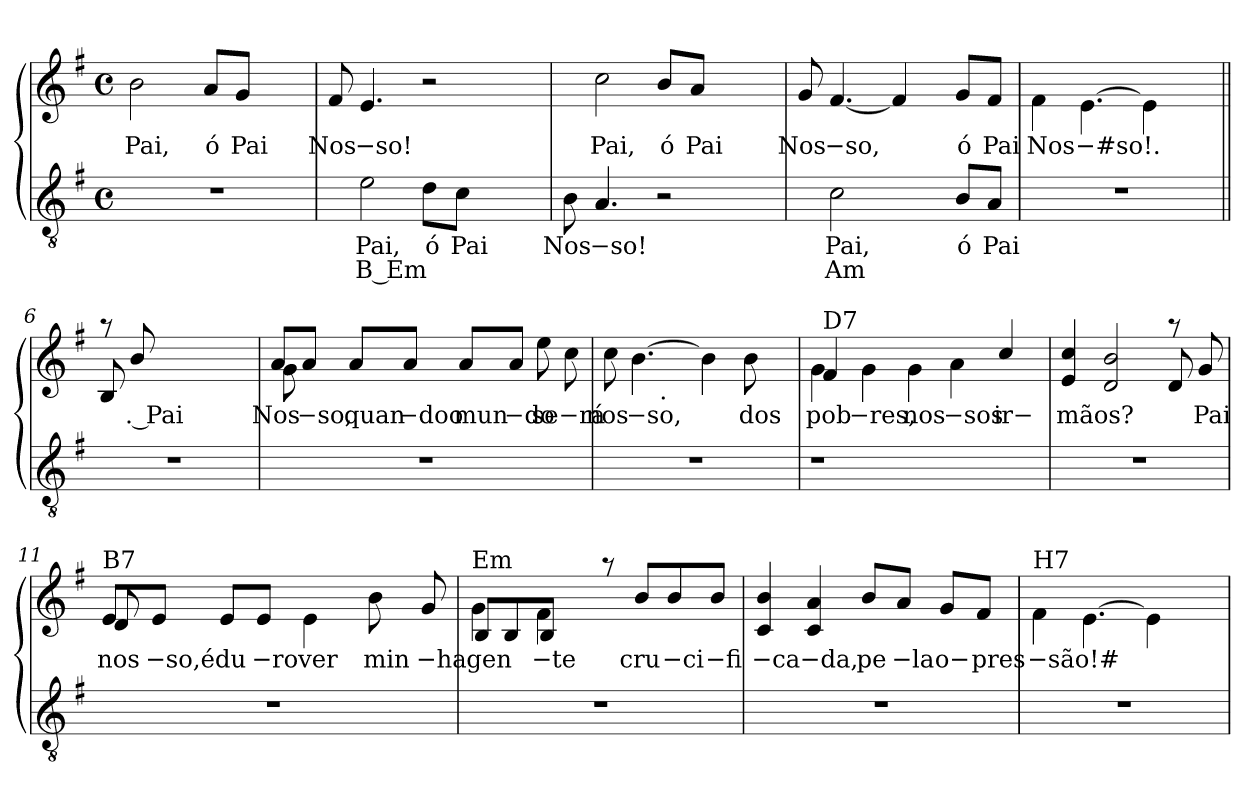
**kern	**text	**text	**kern	**text
*part2	*part2	*part2	*part1	*part1
*staff2	*staff2	*staff2	*staff1	*staff1
*clefGv2	*	*	*clefG2	*
*k[f#]	*	*	*k[f#]	*
*G:	*	*	*G:	*
*M4/4	*	*	*M4/4	*
*met(c)	*	*	*met(c)	*
=1	=1	=1	=1	=1
!LO:N:vis=1	!	!	!	!LO:LY:b
1r	.	.	2b\	Pai,
!	!	!	!	!LO:LY:b
.	.	.	8a/L	ó
!	!	!	!	!LO:LY:b
.	.	.	8g/J	Pai
.	.	.	4ryy	.
=2	=2	=2	=2	=2
*^	*	*	*	*
!	!	!	!	!	!LO:LY:b
8ryy	2ryy	.	.	8f#/	Nos
!	!	!LO:LY:b	!LO:LY:b	!	!LO:LY:b:rj
2e\	.	Pai,	B Em	4.e/	−so!
!	!	!LO:LY:b	!	!	!
.	8d\L	ó	.	2r	.
!	!	!LO:LY:b	!	!	!
4ryy	8c\J	Pai	.	.	.
.	4ryy	.	.	.	.
8ryy	.	.	.	.	.
*v	*v	*	*	*	*
=3	=3	=3	=3	=3
!	!LO:LY:b	!	!	!
*	*	*	*^	*
8B\	Nos	.	8ryy	2ryy	.
!	!LO:LY:b:rj	!	!	!	!LO:LY:b
4.A/	−so!	.	2cc\	.	Pai,
!	!	!	!	!	!LO:LY:b
2r	.	.	.	8b/L	ó
!	!	!	!	!	!LO:LY:b
.	.	.	4ryy	8a/J	Pai
.	.	.	.	4ryy	.
.	.	.	8ryy	.	.
*	*	*	*v	*v	*
=4	=4	=4	=4	=4
!	!	!	!	!LO:LY:b
8ryy	.	.	8g/	Nos
!	!LO:LY:b	!LO:LY:b	!	!LO:LY:b:rj
2c\	Pai,	Am	[<4.f#/	−so,
.	.	.	4f#/]	.
8ryy	.	.	.	.
!	!LO:LY:b	!	!	!LO:LY:b
8B/L	ó	.	8g/L	ó
!	!LO:LY:b	!	!	!LO:LY:b
8A/J	Pai	.	8f#/J	Pai
!!LO:LB:g=z
=5	=5	=5	=5	=5
!	!	!	!LO:N:head=solid	!LO:LY:b
1r	.	.	4f#\	Nos
!	!	!	!LO:N:head=solid	!LO:LY:b
.	.	.	[<4.e\	−#so!.
!	!	!	!LO:N:head=solid	!
.	.	.	4e\]	.
.	.	.	8ryy	.
=6||	=6||	=6||	=6||	=6||
*	*	*	*^	*
1r	.	.	8raa	8B/	.
!	!	!	!	!	!LO:LY:b:rj
.	.	.	8b/	2.ryy	. Pai
.	.	.	2.ryy	.	.
.	.	.	.	8ryy	.
=7	=7	=7	=7	=7	=7
!	!	!	!LO:N:head=solid	!	!LO:LY:b
1r	.	.	8a/L	8g\	Nos
!	!	!	!LO:N:head=solid	!	!LO:LY:b:rj
.	.	.	8a/J	2ryy	−so,
!	!	!	!LO:N:head=solid	!	!LO:LY:b
.	.	.	8a/L	.	quan
!	!	!	!LO:N:head=solid	!	!LO:LY:b:rj
.	.	.	8a/J	.	−doo
!	!	!	!LO:N:head=solid	!	!LO:LY:b
.	.	.	8a/L	.	mun
!	!	!	!LO:N:head=solid	!	!LO:LY:b:rj
.	.	.	8a/J	8ryy	−do
!	!	!	!	!	!LO:LY:b
.	.	.	4ryy	8ee\	se
!	!	!	!	!LO:N:head=solid	!LO:LY:b:rj
.	.	.	.	8cc\	−rá
=8	=8	=8	=8	=8	=8
!	!	!	!LO:N:head=solid	!	!LO:LY:b
1r	.	.	8cc\	4ryy	nos
!	!	!	!LO:N:head=solid	!	!LO:LY:b:rj
.	.	.	[>4.b\	.	−so,
!	!	!	!	!LO:TX:b:t=.	!
.	.	.	.	2.ryy	.
!	!	!	!LO:N:head=solid	!	!
.	.	.	4b\]	.	.
!	!	!	!LO:N:head=solid	!	!LO:LY:b
.	.	.	8b\	.	dos
.	.	.	8ryy	.	.
!!LO:LB:g=z
=9	=9	=9	=9	=9	=9
!	!	!	!	!LO:N:head=solid	!LO:LY:b
*	*	*	*	*^	*
1r	.	.	32ryy	4g\	4f#/	pob
!	!	!	!LO:TX:a:t=D7	!	!	!
.	.	.	1ryy	.	.	.
!	!	!	!	!LO:N:head=solid	!	!LO:LY:b:rj
.	.	.	.	4g\	1ryy	−res,
!	!	!	!	!LO:N:head=solid	!	!LO:LY:b
.	.	.	.	4g\	.	nos
!	!	!	!	!LO:N:head=solid	!	!LO:LY:b:rj
.	.	.	.	4a<\	.	−sos
!	!	!	!	!	!	!LO:LY:b
4ryy	.	.	.	4cc/	.	ir−
.	.	.	8..ryy	.	.	.
*	*	*	*v	*v	*v	*
=10	=10	=10	=10	=10
!	!	!	!LO:TX:a:t=G	!
!	!	!	!	!LO:LY:b
*	*	*	*^	*
1r	.	.	4e/ 4cc/	2.ryy	mãos?
.	.	.	2d/ 2b/	.	.
.	.	.	8raa	8d/	.
!	!	!	!	!	!LO:LY:b
.	.	.	8g/	8ryy	Pai
=11	=11	=11	=11	=11	=11
!	!	!	!LO:TX:a:t=B7	!	!
!	!	!	!LO:N:head=solid	!	!LO:LY:b
1r	.	.	8e/L	8d/	nos
!	!	!	!LO:N:head=solid	!	!LO:LY:b:rj
.	.	.	8e/J	2ryy	−so,é
!	!	!	!LO:N:head=solid	!	!LO:LY:b
.	.	.	8e/L	.	du
!	!	!	!LO:N:head=solid	!	!LO:LY:b:rj
.	.	.	8e/J	.	−ro
!	!	!	!LO:N:head=solid	!	!LO:LY:b
.	.	.	4e\	.	ver
.	.	.	.	8ryy	.
!	!	!	!	!	!LO:LY:b
.	.	.	4ryy	8b\	min
!	!	!	!	!LO:N:head=solid	!LO:LY:b:rj
.	.	.	.	8g/	−ha
!!LO:LB:g=z	!!
=12	=12	=12	=12	=12	=12
!	!	!	!LO:TX:a:t=Em	!	!
!	!	!	!LO:N:head=solid	!	!LO:LY:b
1r	.	.	4g\	8B/L	gen
.	.	.	.	8B/	.
!	!	!	!LO:N:head=solid	!	!LO:LY:b:rj
.	.	.	4f#\	8B/J	−te
.	.	.	.	4ryy	.
.	.	.	8raa	.	.
!	!	!	!	!	!LO:LY:b
.	.	.	4.ryy	8b/L	cru
!	!	!	!	!	!LO:LY:b:rj
.	.	.	.	8b/	−ci
!	!	!	!	!	!LO:LY:b:rj
.	.	.	.	8b/J	−fi
=13	=13	=13	=13	=13	=13
!	!	!	!LO:TX:a:t=Am6	!	!
!	!	!	!	!	!LO:LY:b:rj
*	*	*	*v	*v	*
1r	.	.	4c/ 4b/	−ca
!	!	!	!	!LO:LY:b:rj
.	.	.	4c/ 4a/	−da,
!	!	!	!LO:N:head=solid	!LO:LY:b
.	.	.	8b/L	pe
!	!	!	!LO:N:head=solid	!LO:LY:b:rj
.	.	.	8a/J	−la
!	!	!	!LO:N:head=solid	!LO:LY:b
.	.	.	8g/L	o−
!	!	!	!LO:N:head=solid	!LO:LY:b
.	.	.	8f#/J	pres
=14	=14	=14	=14	=14
!	!	!	!LO:TX:a:t=H7	!
!	!	!	!LO:N:head=solid	!LO:LY:b:rj
1r	.	.	4f#\	−são!#
!	!	!	!LO:N:head=solid	!
.	.	.	[<4.e\	.
!	!	!	!LO:N:head=solid	!
.	.	.	4e\]	.
.	.	.	8ryy	.
=	=	=	=	=
*-	*-	*-	*-	*-
